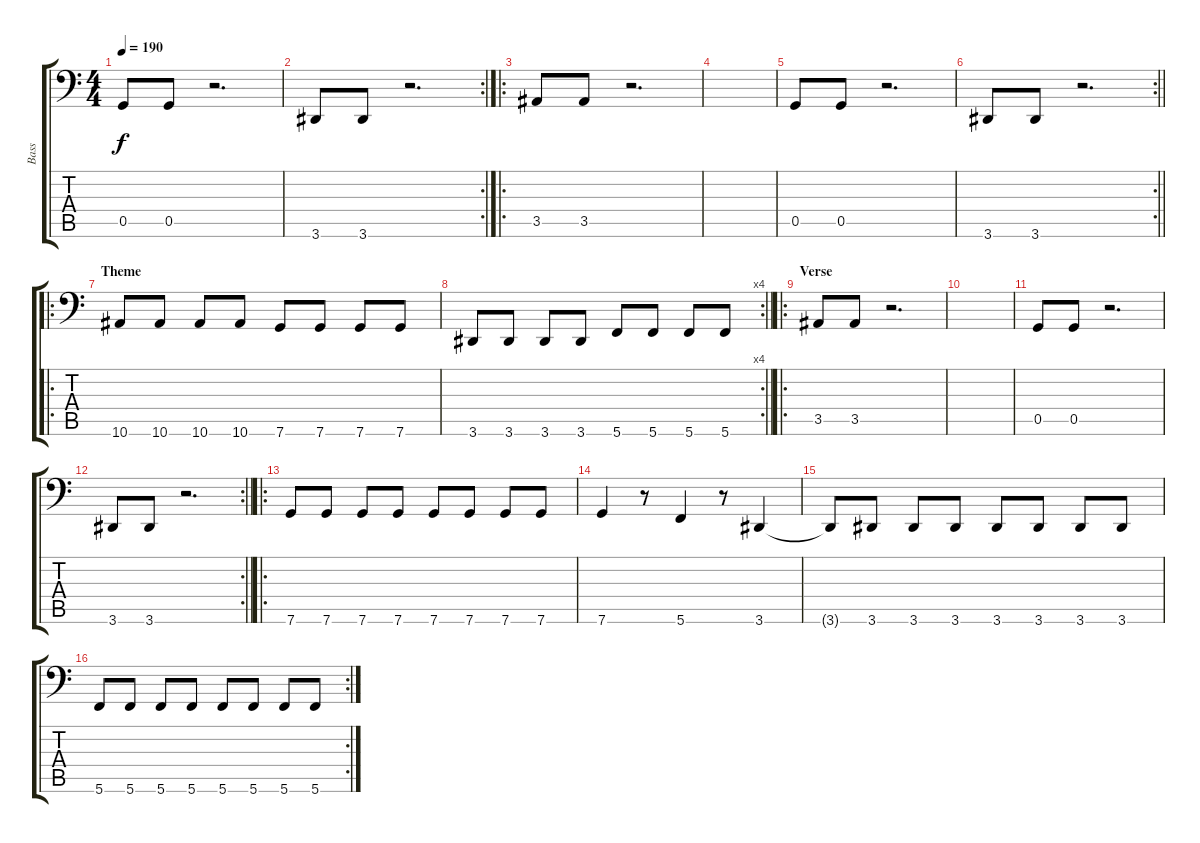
\track ("Bass" "Bass") {instrument electricbasspick}
\staff {score tabs}
\tuning (D3 A2 F2 C2 G1 C1) {hide}
\ts (4 4)
\tempo 190
\clef f4
\ks c
0.5.8{dy f} 0.5.8 r.2{d} |
\rc 2
3.6.8 3.6.8 r.2{d} |
\ro
3.5.8 3.5.8 r.2{d} |
|
0.5.8 0.5.8 r.2{d} |
\rc 2
\barLineRight lightlight
3.6.8 3.6.8 r.2{d} |
\ro
\section ("" "Theme")
10.6.8 10.6.8 10.6.8 10.6.8 7.6.8 7.6.8 7.6.8 7.6.8 |
\rc 4
\barLineRight lightlight
3.6.8 3.6.8 3.6.8 3.6.8 5.6.8 5.6.8 5.6.8 5.6.8 |
\ro
\section ("" "Verse")
3.5.8 3.5.8 r.2{d} |
|
0.5.8 0.5.8 r.2{d} |
\rc 2
\barLineRight lightlight
3.6.8 3.6.8 r.2{d} |
\ro
7.6.8 7.6.8 7.6.8 7.6.8 7.6.8 7.6.8 7.6.8 7.6.8 |
7.6.4 r.8 5.6.4 r.8 3.6.4 |
3.6{t}.8 3.6.8 3.6.8 3.6.8 3.6.8 3.6.8 3.6.8 3.6.8 |
\rc 2
5.6.8 5.6.8 5.6.8 5.6.8 5.6.8 5.6.8 5.6.8 5.6.8
